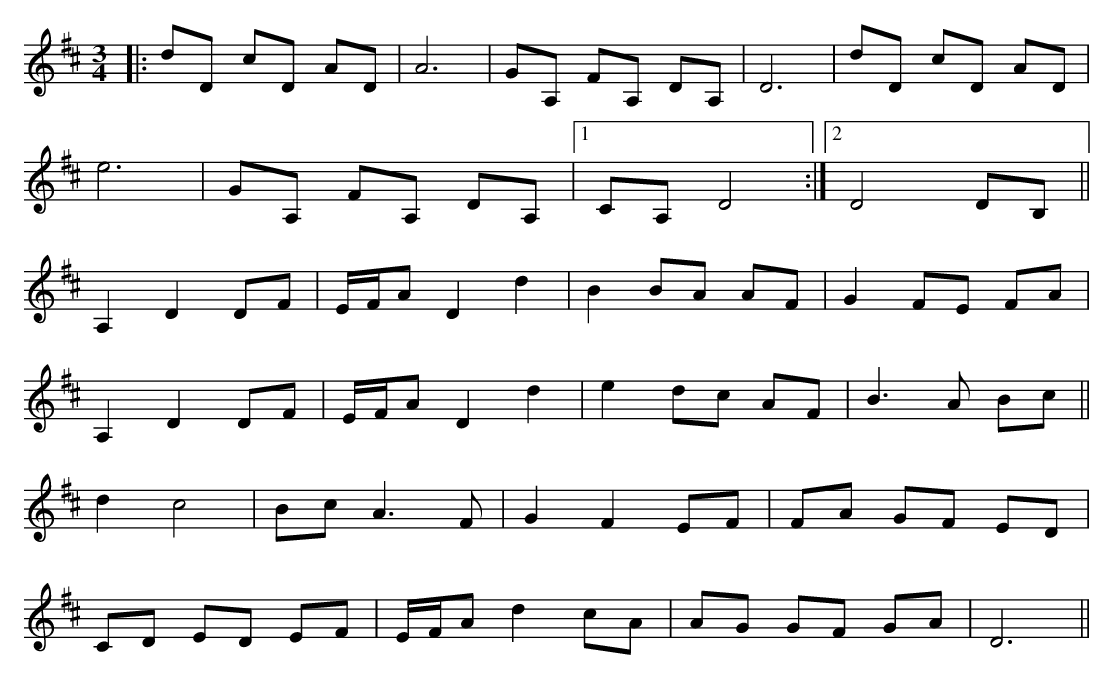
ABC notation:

X:1
M:3/4
K:D
|:dD cD AD|A6|GA, FA, DA,|D6|dD cD AD|
e6|GA, FA, DA,|1 CA, D4:|2 D4 DB,||
A,2 D2 DF|E/F/A D2 d2|B2 BA AF|G2 FE FA|
A,2 D2 DF|E/F/A D2 d2|e2 dc AF|B3 A Bc||
d2 c4|Bc A3 F|G2 F2 EF|FA GF ED|
CD ED EF|E/F/A d2 cA|AG GF GA|D6||
